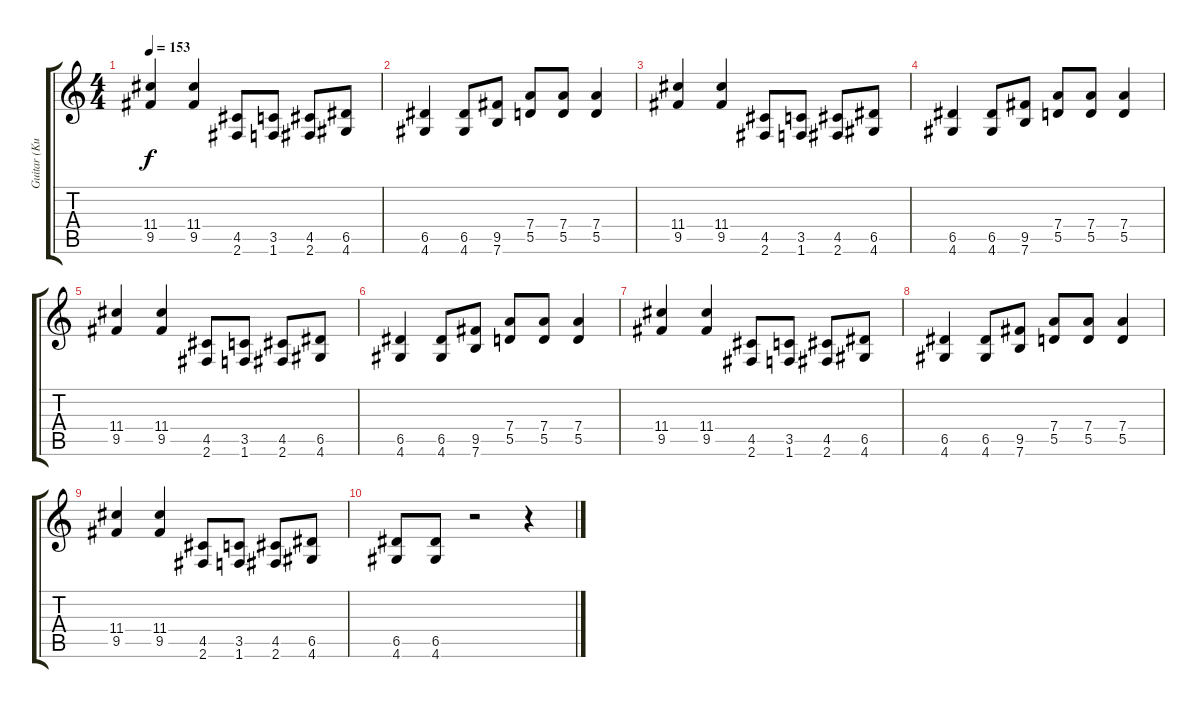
\track ("Guitar (Kurt)" "Guitar (Ku") {instrument overdrivenguitar}
\staff {score tabs}
\tuning (E4 B3 G3 D3 A2 E2) {hide}
\ts (4 4)
\tempo 153
\clef g2
\ks c
(11.4 9.5).4{dy f} (11.4 9.5).4 (4.5 2.6).8 (3.5 1.6).8 (4.5 2.6).8 (6.5 4.6).8 |
(6.5 4.6).4 (6.5 4.6).8 (9.5 7.6).8 (7.4 5.5).8 (7.4 5.5).8 (7.4 5.5).4 |
(11.4 9.5).4 (11.4 9.5).4 (4.5 2.6).8 (3.5 1.6).8 (4.5 2.6).8 (6.5 4.6).8 |
(6.5 4.6).4 (6.5 4.6).8 (9.5 7.6).8 (7.4 5.5).8 (7.4 5.5).8 (7.4 5.5).4 |
(11.4 9.5).4 (11.4 9.5).4 (4.5 2.6).8 (3.5 1.6).8 (4.5 2.6).8 (6.5 4.6).8 |
(6.5 4.6).4 (6.5 4.6).8 (9.5 7.6).8 (7.4 5.5).8 (7.4 5.5).8 (7.4 5.5).4 |
(11.4 9.5).4 (11.4 9.5).4 (4.5 2.6).8 (3.5 1.6).8 (4.5 2.6).8 (6.5 4.6).8 |
(6.5 4.6).4 (6.5 4.6).8 (9.5 7.6).8 (7.4 5.5).8 (7.4 5.5).8 (7.4 5.5).4 |
(11.4 9.5).4 (11.4 9.5).4 (4.5 2.6).8 (3.5 1.6).8 (4.5 2.6).8 (6.5 4.6).8 |
(6.5 4.6).8 (6.5 4.6).8 r.2 r.4
